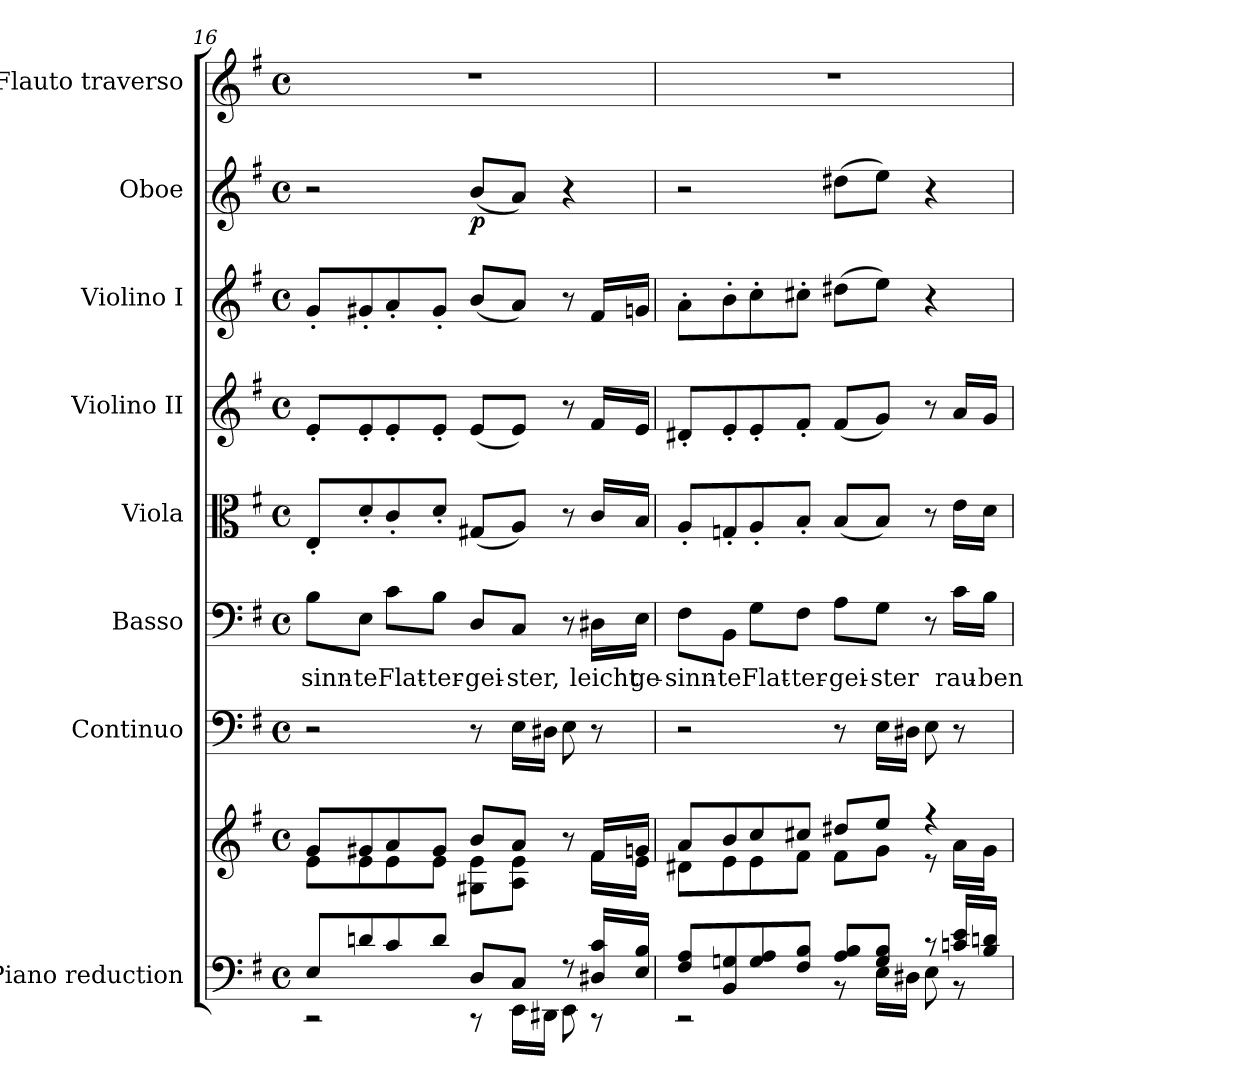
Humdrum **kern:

**kern	**kern	**kern	**kern	**text	**kern	**kern	**kern	**kern	**dynam	**kern
*part8	*part8	*part7	*part6	*part6	*part5	*part4	*part3	*part2	*part2	*part1
*staff9	*staff8	*staff7	*staff6	*staff6	*staff5	*staff4	*staff3	*staff2	*staff2	*staff1
*I"Piano reduction	*	*I"Continuo	*I"Basso	*	*I"Viola	*I"Violino II	*I"Violino I	*I"Oboe	*	*I"Flauto traverso
*I'Pno	*	*	*	*	*I'Vla	*I'Vln	*I'Vln	*I'Ob	*	*I'Fl
*clefF4	*clefG2	*clefF4	*clefF4	*	*clefC3	*clefG2	*clefG2	*clefG2	*	*clefG2
*k[f#]	*k[f#]	*k[f#]	*k[f#]	*	*k[f#]	*k[f#]	*k[f#]	*k[f#]	*	*k[f#]
*M4/4	*M4/4	*M4/4	*M4/4	*	*M4/4	*M4/4	*M4/4	*M4/4	*	*M4/4
*met(c)	*met(c)	*met(c)	*met(c)	*	*met(c)	*met(c)	*met(c)	*met(c)	*	*met(c)
=16	=16	=16	=16	=16	=16	=16	=16	=16	=16	=16
*^	*^	*	*	*	*	*	*	*	*	*
!	!	!	!	!	!	!LO:LY:b	!	!	!	!	!	!
8E/L	2r	8g/L	8e\L	2r	8B\L	-sinn-	8E'/L	8e'/L	8g'/L	2r	.	1r
!	!	!	!	!	!	!LO:LY:b	!	!	!	!	!	!
8dn/	.	8g#X/	8e\	.	8E\J	-te	8d'/	8e'/	8g#X'/	.	.	.
!	!	!	!	!	!	!LO:LY:b	!	!	!	!	!	!
8c/	.	8a/	8e\	.	8c\L	Flat-	8c'/	8e'/	8a'/	.	.	.
!	!	!	!	!	!	!LO:LY:b	!	!	!	!	!	!
8d/J	.	8g#/J	8e\J	.	8B\J	-ter-	8d'/J	8e'/J	8g#'/J	.	.	.
!	!	!	!	!	!	!LO:LY:b	!	!	!	!	!LO:DY:b	!
8D/L	8r	8b/L	8G#X\ 8e\L	8r	8D/L	-gei-	(8G#X/L	(8e/L	(8b/L	(8b/L	p	.
!	!	!	!	!	!	!LO:LY:b	!	!	!	!	!	!
8C/J	16EE\LL	8a/J	8A\ 8e\J	16E\LL	8C/J	-ster,	8A/J)	8e/J)	8a/J)	8a/J)	.	.
.	16DD#X\JJ	.	.	16D#X\JJ	.	.	.	.	.	.	.	.
8r	8EE\	8r	8ryy	8E\	8r	.	8r	8r	8r	4r	.	.
!	!	!	!	!	!	!LO:LY:b	!	!	!	!	!	!
16D#X/ 16c/LL	8r	16f#/LL	16f#\LL	8r	16D#X\LL	leicht	16c/LL	16f#/LL	16f#/LL	.	.	.
!	!	!	!	!	!	!LO:LY:b	!	!	!	!	!	!
16E/ 16B/JJ	.	16gn/JJ	16e\JJ	.	16E\JJ	ge-	16B/JJ	16e/JJ	16gn/JJ	.	.	.
=17	=17	=17	=17	=17	=17	=17	=17	=17	=17	=17	=17	=17
!	!	!	!	!	!	!LO:LY:b	!	!	!	!	!	!
8F#/ 8A/L	2r	8a/L	8d#X\L	2r	8F#\L	-sinn-	8A'/L	8d#X'/L	8a'\L	2r	.	1r
!	!	!	!	!	!	!LO:LY:b	!	!	!	!	!	!
8BB/ 8Gn/	.	8b/	8e\	.	8BB\J	-te	8Gn'/	8e'/	8b'\	.	.	.
!	!	!	!	!	!	!LO:LY:b	!	!	!	!	!	!
8G/ 8A/	.	8cc/	8e\	.	8G\L	Flat-	8A'/	8e'/	8cc'\	.	.	.
!	!	!	!	!	!	!LO:LY:b	!	!	!	!	!	!
8F#/ 8B/J	.	8cc#X/J	8f#\J	.	8F#\J	-ter-	8B'/J	8f#'/J	8cc#X'\J	.	.	.
!	!	!	!	!	!	!LO:LY:b	!	!	!	!	!	!
8A/ 8B/L	8r	8dd#X/L	8f#\L	8r	8A\L	-gei-	(8B/L	(8f#/L	(8dd#X\L	(8dd#X\L	.	.
!	!	!	!	!	!	!LO:LY:b	!	!	!	!	!	!
8G/ 8B/J	16E\LL	8ee/J	8g\J	16E\LL	8G\J	-ster	8B/J)	8g/J)	8ee\J)	8ee\J)	.	.
.	16D#X\JJ	.	.	16D#X\JJ	.	.	.	.	.	.	.	.
8r	8E\	4r	8r	8E\	8r	.	8r	8r	4r	4r	.	.
!	!	!	!	!	!	!LO:LY:b	!	!	!	!	!	!
16cn/ 16e/LL	8r	.	16a\LL	8r	16c\LL	rau-	16e\LL	16a/LL	.	.	.	.
!	!	!	!	!	!	!LO:LY:b	!	!	!	!	!	!
16B/ 16dn/JJ	.	.	16g\JJ	.	16B\JJ	-ben	16d\JJ	16g/JJ	.	.	.	.
*v	*v	*	*	*	*	*	*	*	*	*	*	*
*	*v	*v	*	*	*	*	*	*	*	*	*
=	=	=	=	=	=	=	=	=	=	=
*-	*-	*-	*-	*-	*-	*-	*-	*-	*-	*-
